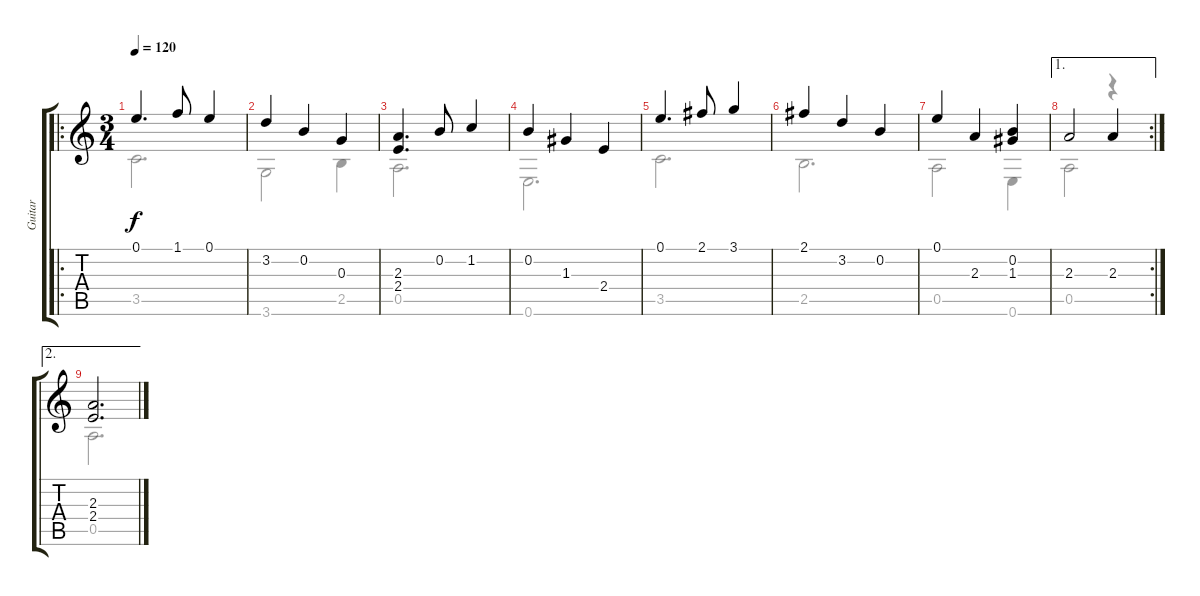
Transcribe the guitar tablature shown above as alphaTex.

\track ("Guitar" "Guitar") {instrument acousticguitarnylon}
\staff {score tabs}
\tuning (E4 B3 G3 D3 A2 E2) {hide}
\voice
\ro
\ts (3 4)
\tempo 120
\clef g2
\ks c
0.1.4{d dy f} 1.1.8 0.1.4 |
3.2.4 0.2.4 0.3.4 |
(2.3 2.4).4{d} 0.2.8 1.2.4 |
0.2.4 1.3.4 2.4.4 |
0.1.4{d} 2.1.8 3.1.4 |
2.1.4 3.2.4 0.2.4 |
0.1.4 2.3.4 (0.2 1.3).4 |
\ae 1
\rc 2
2.3.2 2.3.4 |
\ae 2
(2.3 2.4).2{d}
\voice
\clef g2
\ottava regular
\simile none
\ks c
3.5.2{d dy f} |
3.6.2 2.5.4 |
0.5.2{d} |
0.6.2{d} |
3.5.2{d} |
2.5.2{d} |
0.5.2 0.6.4 |
0.5.2 r.4 |
0.5.2{d}
